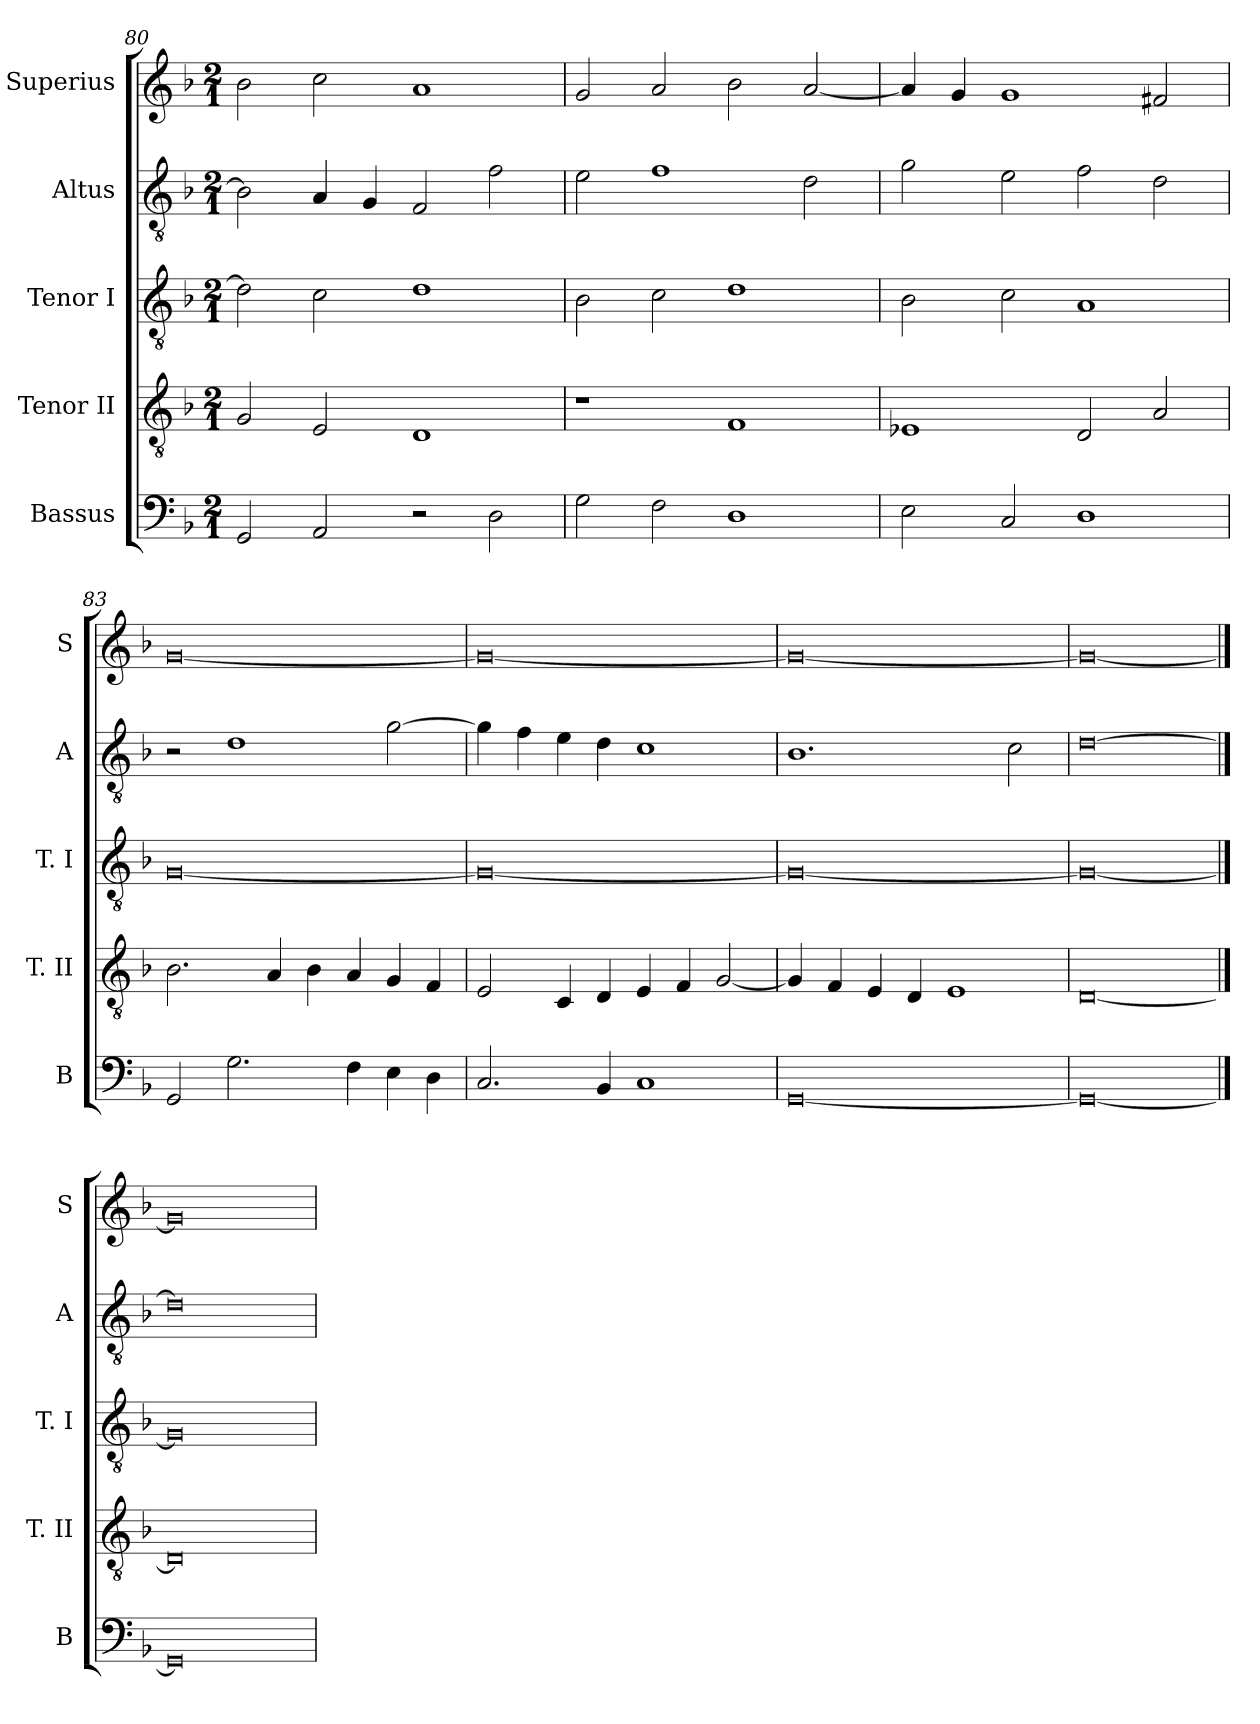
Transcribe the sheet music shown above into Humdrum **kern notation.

**kern	**kern	**kern	**kern	**kern
*part5	*part4	*part3	*part2	*part1
*staff5	*staff4	*staff3	*staff2	*staff1
*I"Bassus	*I"Tenor II	*I"Tenor I	*I"Altus	*I"Superius
*I'B	*I'T. II	*I'T. I	*I'A	*I'S
*clefF4	*clefGv2	*clefGv2	*clefGv2	*clefG2
*k[b-]	*k[b-]	*k[b-]	*k[b-]	*k[b-]
*M2/1	*M2/1	*M2/1	*M2/1	*M2/1
=80	=80	=80	=80	=80
2GG	2G	2d]	2B-]	2b-
2AA	2E	2c	4A	2cc
.	.	.	4G	.
2r	1D	1d	2F	1a
2D	.	.	2f	.
=81	=81	=81	=81	=81
2G	1r	2B-	2e	2g
2F	.	2c	1f	2a
1D	1F	1d	.	2b-
.	.	.	2d	[2a
=82	=82	=82	=82	=82
2E	1E-X	2B-	2g	4a]
.	.	.	.	4g
2C	.	2c	2e	1g
1D	2D	1A	2f	.
.	2A	.	2d	2f#X
=83	=83	=83	=83	=83
2GG	2.B-	[0G	2r	[0g
2.G	.	.	1d	.
.	4A	.	.	.
.	4B-	.	.	.
4F	4A	.	.	.
4E	4G	.	[2g	.
4D	4F	.	.	.
=84	=84	=84	=84	=84
2.C	2E	0G_	4g]	0g_
.	.	.	4f	.
.	4C	.	4e	.
4BB-	4D	.	4d	.
1C	4E	.	1c	.
.	4F	.	.	.
.	[2G	.	.	.
=85	=85	=85	=85	=85
[0GG	4G]	0G_	1.B-	0g_
.	4F	.	.	.
.	4E	.	.	.
.	4D	.	.	.
.	1E	.	.	.
.	.	.	2c	.
=86	=86	=86	=86	=86
0GG_	[0D	0G_	[0d	0g_
==87	==87	==87	==87	==87
0GG]	0D]	0G]	0d]	0g]
=	=	=	=	=
*-	*-	*-	*-	*-
